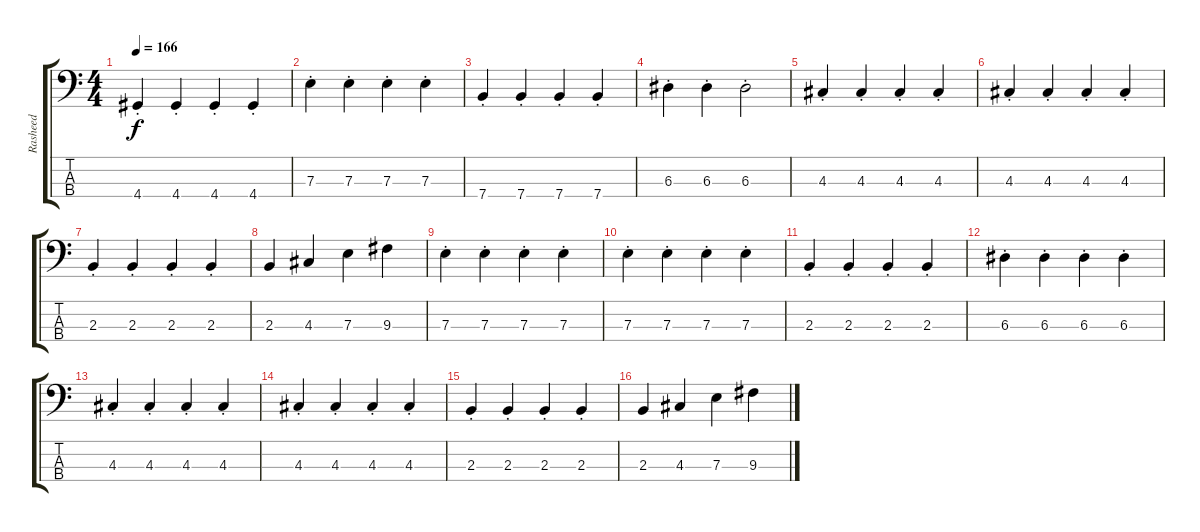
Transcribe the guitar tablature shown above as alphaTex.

\track ("Rasheed" "Rasheed") {instrument electricbasspick}
\staff {score tabs}
\tuning (G2 D2 A1 E1) {hide}
\ts (4 4)
\tempo 166
\clef f4
\ks c
4.4{st}.4{dy f} 4.4{st}.4 4.4{st}.4 4.4{st}.4 |
7.3{st}.4 7.3{st}.4 7.3{st}.4 7.3{st}.4 |
7.4{st}.4 7.4{st}.4 7.4{st}.4 7.4{st}.4 |
6.3{st}.4 6.3{st}.4 6.3{st}.2 |
4.3{st}.4 4.3{st}.4 4.3{st}.4 4.3{st}.4 |
4.3{st}.4 4.3{st}.4 4.3{st}.4 4.3{st}.4 |
2.3{st}.4 2.3{st}.4 2.3{st}.4 2.3{st}.4 |
2.3.4 4.3.4 7.3.4 9.3.4 |
7.3{st}.4 7.3{st}.4 7.3{st}.4 7.3{st}.4 |
7.3{st}.4 7.3{st}.4 7.3{st}.4 7.3{st}.4 |
2.3{st}.4 2.3{st}.4 2.3{st}.4 2.3{st}.4 |
6.3{st}.4 6.3{st}.4 6.3{st}.4 6.3{st}.4 |
4.3{st}.4 4.3{st}.4 4.3{st}.4 4.3{st}.4 |
4.3{st}.4 4.3{st}.4 4.3{st}.4 4.3{st}.4 |
2.3{st}.4 2.3{st}.4 2.3{st}.4 2.3{st}.4 |
2.3.4 4.3.4 7.3.4 9.3.4
